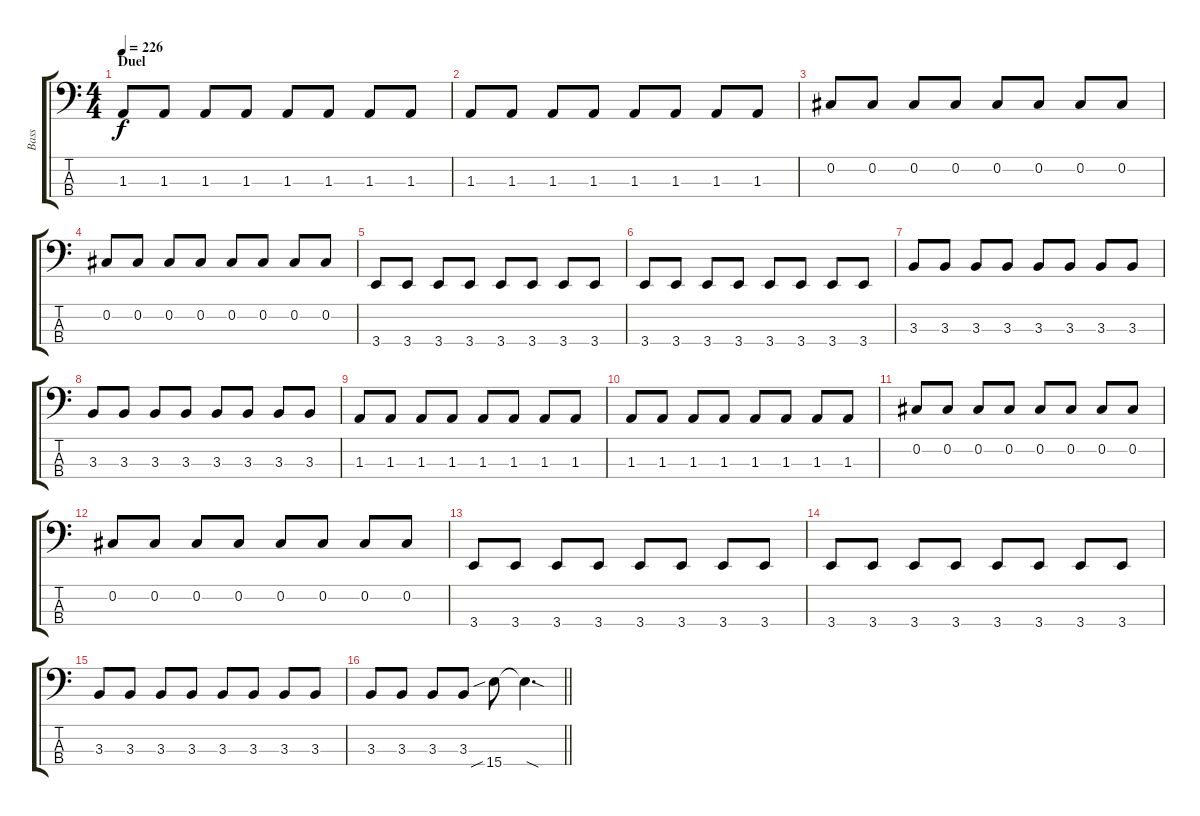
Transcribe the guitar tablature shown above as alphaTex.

\track ("Bass" "Bass") {instrument electricbassfinger}
\staff {score tabs}
\tuning (Gb2 Db2 Ab1 Db1) {hide}
\ts (4 4)
\section ("" "Duel")
\tempo 226
\clef f4
\ks c
1.3.8{dy f} 1.3.8 1.3.8 1.3.8 1.3.8 1.3.8 1.3.8 1.3.8 |
1.3.8 1.3.8 1.3.8 1.3.8 1.3.8 1.3.8 1.3.8 1.3.8 |
0.2.8 0.2.8 0.2.8 0.2.8 0.2.8 0.2.8 0.2.8 0.2.8 |
0.2.8 0.2.8 0.2.8 0.2.8 0.2.8 0.2.8 0.2.8 0.2.8 |
3.4.8 3.4.8 3.4.8 3.4.8 3.4.8 3.4.8 3.4.8 3.4.8 |
3.4.8 3.4.8 3.4.8 3.4.8 3.4.8 3.4.8 3.4.8 3.4.8 |
3.3.8 3.3.8 3.3.8 3.3.8 3.3.8 3.3.8 3.3.8 3.3.8 |
3.3.8 3.3.8 3.3.8 3.3.8 3.3.8 3.3.8 3.3.8 3.3.8 |
1.3.8 1.3.8 1.3.8 1.3.8 1.3.8 1.3.8 1.3.8 1.3.8 |
1.3.8 1.3.8 1.3.8 1.3.8 1.3.8 1.3.8 1.3.8 1.3.8 |
0.2.8 0.2.8 0.2.8 0.2.8 0.2.8 0.2.8 0.2.8 0.2.8 |
0.2.8 0.2.8 0.2.8 0.2.8 0.2.8 0.2.8 0.2.8 0.2.8 |
3.4.8 3.4.8 3.4.8 3.4.8 3.4.8 3.4.8 3.4.8 3.4.8 |
3.4.8 3.4.8 3.4.8 3.4.8 3.4.8 3.4.8 3.4.8 3.4.8 |
3.3.8 3.3.8 3.3.8 3.3.8 3.3.8 3.3.8 3.3.8 3.3.8 |
\barLineRight lightlight
3.3.8 3.3.8 3.3.8 3.3.8 15.4{sib}.8 15.4{sod t}.4{d}
